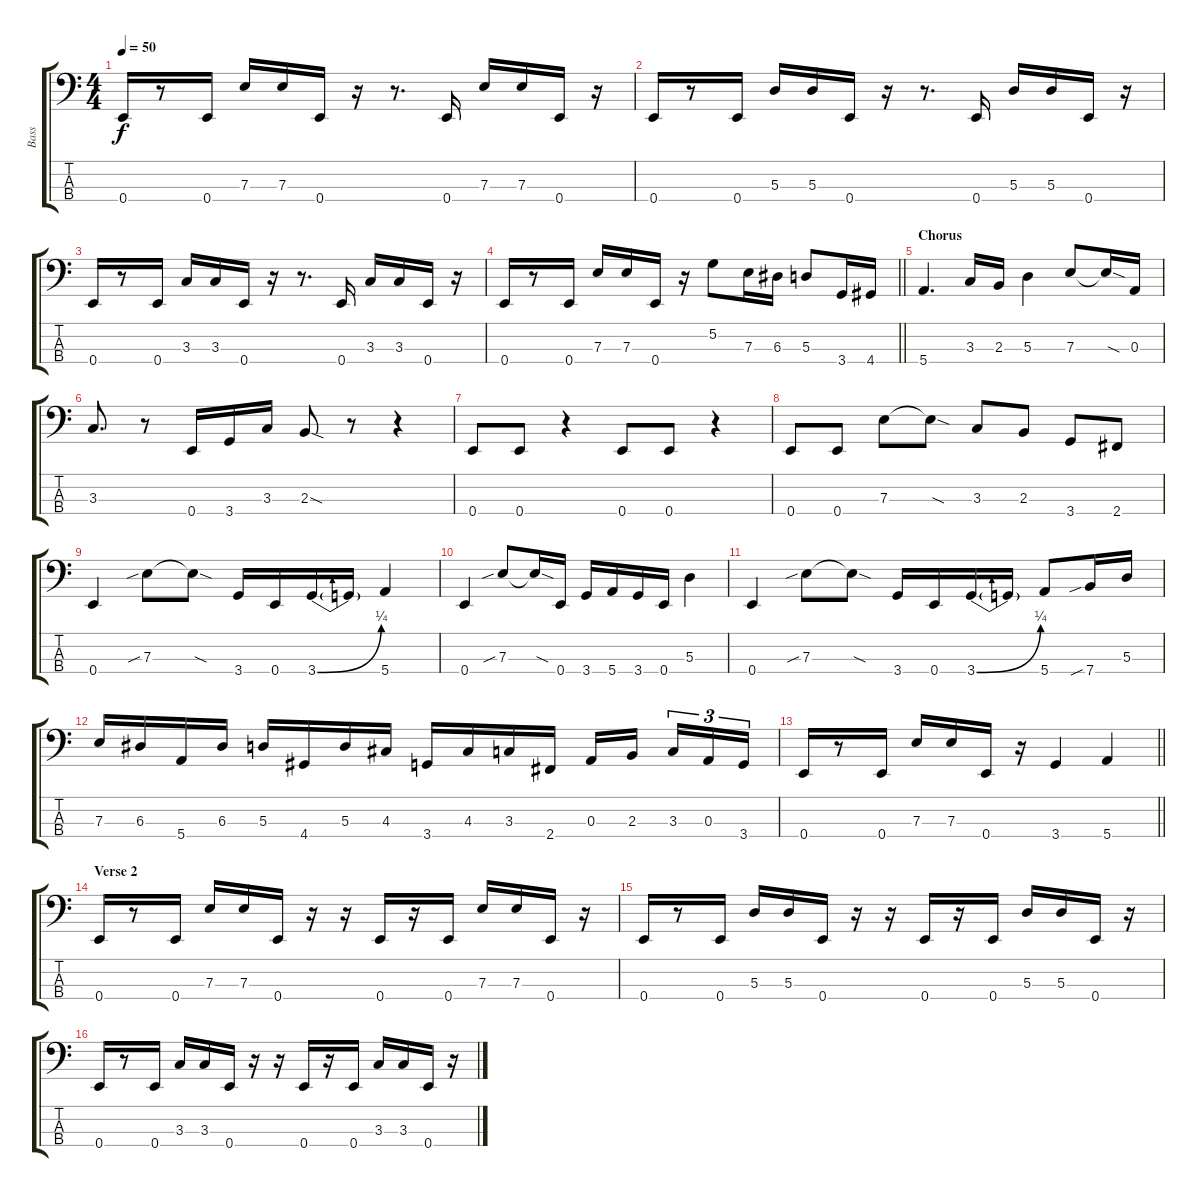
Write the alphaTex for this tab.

\track ("Bass" "Bass") {instrument electricbasspick}
\staff {score tabs}
\tuning (G2 D2 A1 E1) {hide}
\ts (4 4)
\tempo 50
\clef f4
\ks c
0.4.16{dy f} r.8 0.4.16 7.3.16 7.3.16 0.4.16 r.16 r.8{d} 0.4.16 7.3.16 7.3.16 0.4.16 r.16 |
0.4.16 r.8 0.4.16 5.3.16 5.3.16 0.4.16 r.16 r.8{d} 0.4.16 5.3.16 5.3.16 0.4.16 r.16 |
0.4.16 r.8 0.4.16 3.3.16 3.3.16 0.4.16 r.16 r.8{d} 0.4.16 3.3.16 3.3.16 0.4.16 r.16 |
\barLineRight lightlight
0.4.16 r.8 0.4.16 7.3.16 7.3.16 0.4.16 r.16 5.2.8 7.3.16 6.3.16 5.3.8 3.4.16 4.4.16 |
\section ("" "Chorus")
5.4.4{d} 3.3.16 2.3.16 5.3.4 7.3.8 7.3{sod t}.16 0.3.16 |
3.3.8{d} r.8 0.4.16 3.4.16 3.3.16 2.3{sod}.8 r.8 r.4 |
0.4.8 0.4.8 r.4 0.4.8 0.4.8 r.4 |
0.4.8 0.4.8 7.3.8 7.3{sod t}.8 3.3.8 2.3.8 3.4.8 2.4.8 |
0.4.4 7.3{sib}.8 7.3{sod t}.8 3.4.16 0.4.16 3.4{be (bend 0 0 60 1)}.16 3.4{t}.16 5.4.4 |
0.4.4 7.3{sib}.8 7.3{sod t}.16 0.4.16 3.4.16 5.4.16 3.4.16 0.4.16 5.3.4 |
0.4.4 7.3{sib}.8 7.3{sod t}.8 3.4.16 0.4.16 3.4{be (bend 0 0 60 1)}.16 3.4{t}.16 5.4.8 7.4{sib}.16 5.3.16 |
7.3.16 6.3.16 5.4.16 6.3.16 5.3.16 4.4.16 5.3.16 4.3.16 3.4.16 4.3.16 3.3.16 2.4.16 0.3.16 2.3.16{beam splitsecondary} 3.3.16{tu (3 2)} 0.3.16{tu (3 2)} 3.4.16{tu (3 2)} |
\barLineRight lightlight
0.4.16 r.8 0.4.16 7.3.16 7.3.16 0.4.16 r.16 3.4.4 5.4.4 |
\section ("" "Verse 2")
0.4.16 r.8 0.4.16 7.3.16 7.3.16 0.4.16 r.16 r.16 0.4.16 r.16 0.4.16 7.3.16 7.3.16 0.4.16 r.16 |
0.4.16 r.8 0.4.16 5.3.16 5.3.16 0.4.16 r.16 r.16 0.4.16 r.16 0.4.16 5.3.16 5.3.16 0.4.16 r.16 |
0.4.16 r.8 0.4.16 3.3.16 3.3.16 0.4.16 r.16 r.16 0.4.16 r.16 0.4.16 3.3.16 3.3.16 0.4.16 r.16
